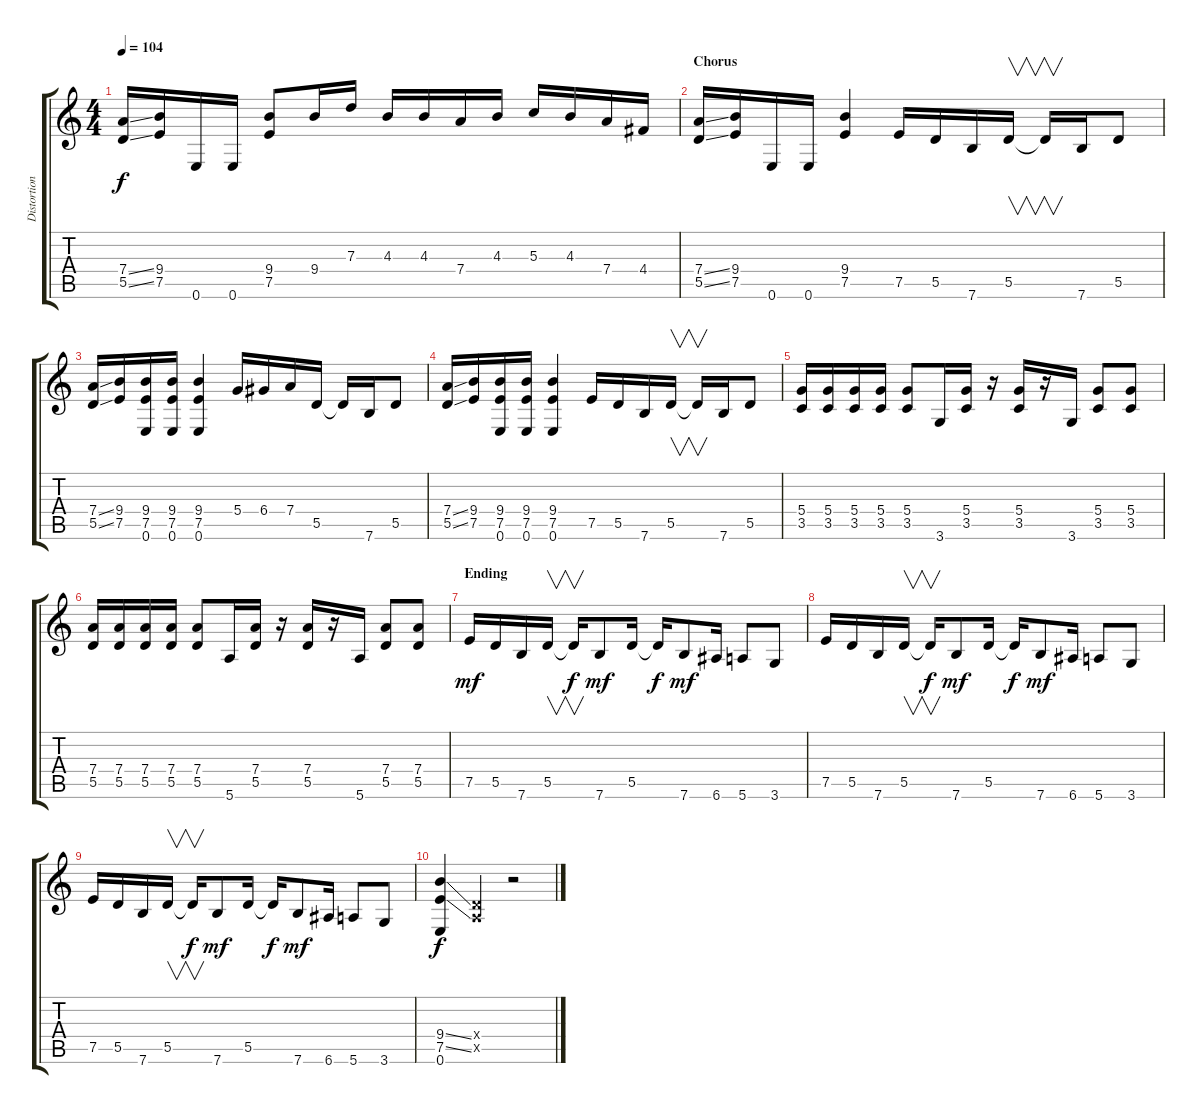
\track ("Distortion Rythem Guitar 2" "Distortion") {instrument distortionguitar}
\staff {score tabs}
\tuning (E4 B3 G3 D3 A2 E2) {hide}
\ts (4 4)
\tempo 104
\clef g2
\ks c
(7.4{ss} 5.5{ss}).16{dy f} (9.4 7.5).16 0.6.16 0.6.16 (9.4 7.5).8 9.4.16 7.3.16 4.3.16 4.3.16 7.4.16 4.3.16 5.3.16 4.3.16 7.4.16 4.4.16 |
\section ("" "Chorus")
(7.4{ss} 5.5{ss}).16{volume 14} (9.4 7.5).16 0.6.16 0.6.16 (9.4 7.5).4 7.5.16 5.5.16 7.6.16 5.5.16{v} 5.5{t}.16{v} 7.6.16 5.5.8 |
(7.4{ss} 5.5{ss}).16 (9.4 7.5).16 (9.4 7.5 0.6).16 (9.4 7.5 0.6).16 (9.4 7.5 0.6).4 5.4.16 6.4.16 7.4.16 5.5.16 5.5{t}.16 7.6.16 5.5.8 |
(7.4{ss} 5.5{ss}).16 (9.4 7.5).16 (9.4 7.5 0.6).16 (9.4 7.5 0.6).16 (9.4 7.5 0.6).4 7.5.16 5.5.16 7.6.16 5.5.16{v} 5.5{t}.16{v} 7.6.16 5.5.8 |
(5.4 3.5).16 (5.4 3.5).16 (5.4 3.5).16 (5.4 3.5).16 (5.4 3.5).8 3.6.16 (5.4 3.5).16 r.16 (5.4 3.5).16 r.16 3.6.16 (5.4 3.5).8 (5.4 3.5).8 |
(7.4 5.5).16 (7.4 5.5).16 (7.4 5.5).16 (7.4 5.5).16 (7.4 5.5).8 5.6.16 (7.4 5.5).16 r.16 (7.4 5.5).16 r.16 5.6.16 (7.4 5.5).8 (7.4 5.5).8 |
\section ("" "Ending")
7.5.16{dy mf volume 10} 5.5.16 7.6.16 5.5.16{v} 5.5{t}.16{v dy f} 7.6.8{dy mf} 5.5.16 5.5{t}.16{dy f} 7.6.8{dy mf} 6.6.16 5.6.8 3.6.8 |
7.5.16 5.5.16 7.6.16 5.5.16{v} 5.5{t}.16{v dy f} 7.6.8{dy mf} 5.5.16 5.5{t}.16{dy f} 7.6.8{dy mf} 6.6.16 5.6.8 3.6.8 |
7.5.16 5.5.16 7.6.16 5.5.16{v} 5.5{t}.16{v dy f} 7.6.8{dy mf} 5.5.16 5.5{t}.16{dy f} 7.6.8{dy mf} 6.6.16 5.6.8 3.6.8 |
(9.4{ss} 7.5{ss} 0.6).4{dy f} (0.4{x} 0.5{x}).4 r.2
